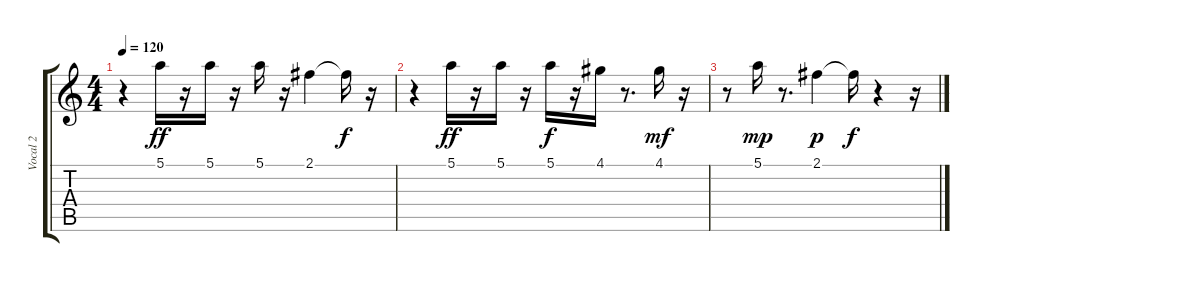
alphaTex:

\track ("Vocal 2" "Vocal 2") {instrument distortionguitar}
\staff {score tabs}
\tuning (E4 B3 G3 D3 A2 E2) {hide}
\ts (4 4)
\tempo 120
\clef g2
\ks c
r.4{dy ff} 5.1.16 r.16 5.1.16 r.16 5.1.16 r.16 2.1.4 2.1{t}.16{dy f} r.16 |
r.4 5.1.16{dy ff} r.16 5.1.16 r.16 5.1.16{dy f} r.16 4.1.16 r.8{d} 4.1.16{dy mf} r.16 |
r.8 5.1.16{dy mp} r.8{d} 2.1.4{dy p} 2.1{t}.16{dy f} r.4 r.16
